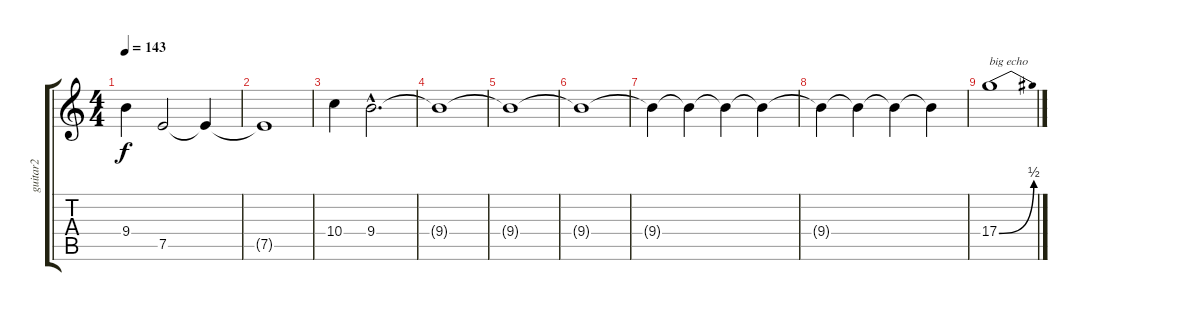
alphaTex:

\track ("guitar2" "guitar2") {instrument overdrivenguitar}
\staff {score tabs}
\tuning (E4 B3 G3 D3 A2 E2) {hide}
\ts (4 4)
\tempo 143
\clef g2
\ks c
9.4{t}.4{dy f} 7.5.2 7.5{t}.4 |
7.5{t}.1 |
10.4.4 9.4{hac}.2{d} |
9.4{t}.1 |
9.4{t}.1 |
9.4{t}.1 |
9.4{t}.4{volume 11} 9.4{t}.4{volume 10} 9.4{t}.4{volume 9} 9.4{t}.4{volume 8} |
9.4{t}.4{volume 7} 9.4{t}.4{volume 8} 9.4{t}.4{volume 5} 9.4{t}.4{volume 3} |
17.4{be (bend 0 0 60 2)}.1{txt "big echo" volume 13 instrument distortionguitar}
